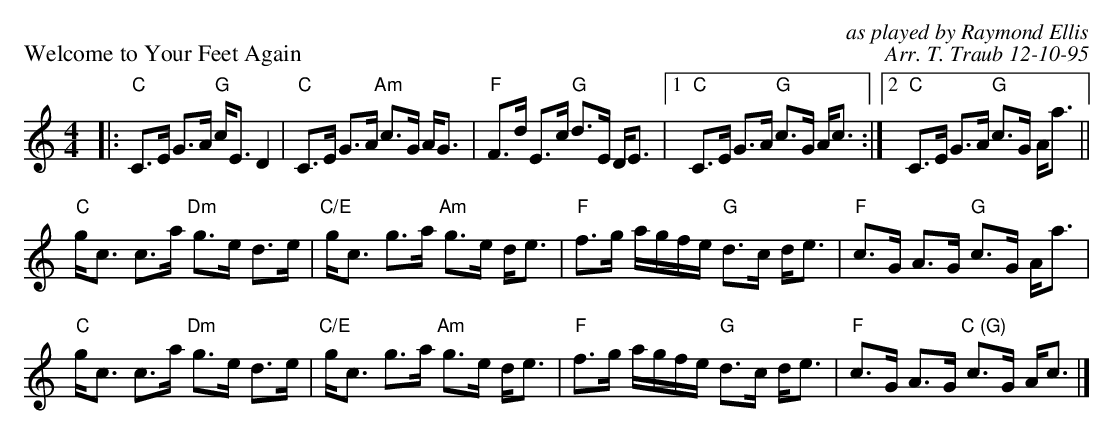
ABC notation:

X:1
P: Welcome to Your Feet Again
C: as played by Raymond Ellis
C: Arr. T. Traub 12-10-95
M: 4/4
L: 1/8
K: C
|: "C"C>E G>A "G"c<E D2|"C"C>E G>A "Am"c>G A<G|"F"F>d E>c "G"d>E D<E |1 "C"C>E G>A "G"c>G A<c :|2 "C"C>E G>A "G"c>G A<a ||
"C"g<c c>a "Dm"g>e d>e|"C/E" g<c g>a "Am"g>e d<e|"F"f>g a/g/f/e/ "G"d>c d<e|"F"c>G A>G "G"c>G A<a|
"C"g<c c>a "Dm"g>e d>e|"C/E" g<c g>a "Am"g>e d<e|"F"f>g a/g/f/e/ "G"d>c d<e|"F"c>G A>G "C (G)"c>G A<c|]
